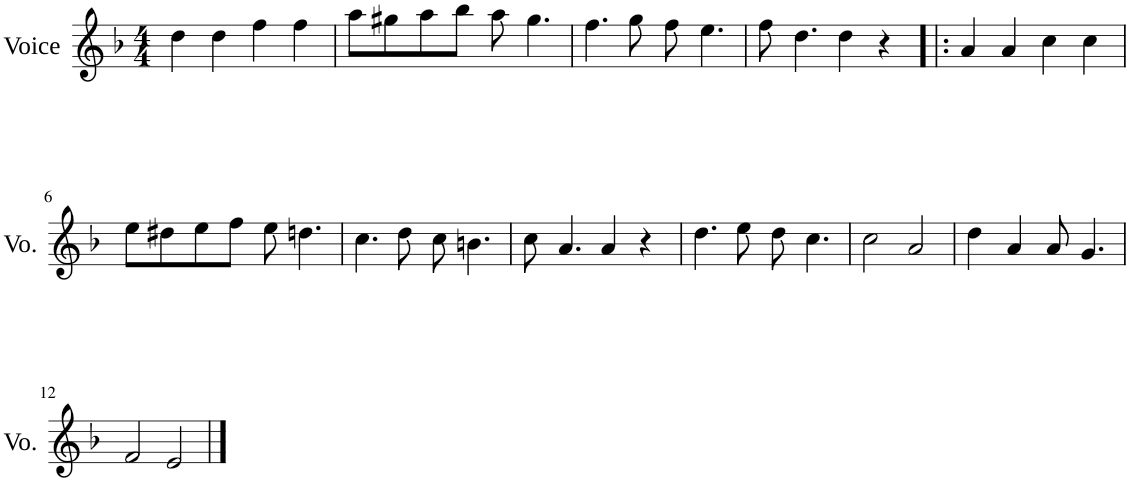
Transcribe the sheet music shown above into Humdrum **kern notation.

**kern
*part1
*staff1
*I"Voice
*I'Vo.
*clefG2
*k[b-]
*M4/4
=1
4dd\
4dd\
4ff\
4ff\
=2
8aa\L
8gg#X\
8aa\
8bb-\J
8aa\
4.gg#\
=3
4.ff\
8gg\
8ff\
4.ee\
=4
8ff\
4.dd\
4dd\
4r
=5!|:
4a/
4a/
4cc\
4cc\
!!LO:LB:g=z
=6
8ee\L
8dd#X\
8ee\
8ff\J
8ee\
4.ddn\
=7
4.cc\
8dd\
8cc\
4.bn\
=8
8cc\
4.a/
4a/
4r
=9
4.dd\
8ee\
8dd\
4.cc\
=10
2cc\
2a/
=11
4dd\
4a/
8a/
4.g/
!!LO:LB:g=z
=12
2f/
2e/
==
*-
